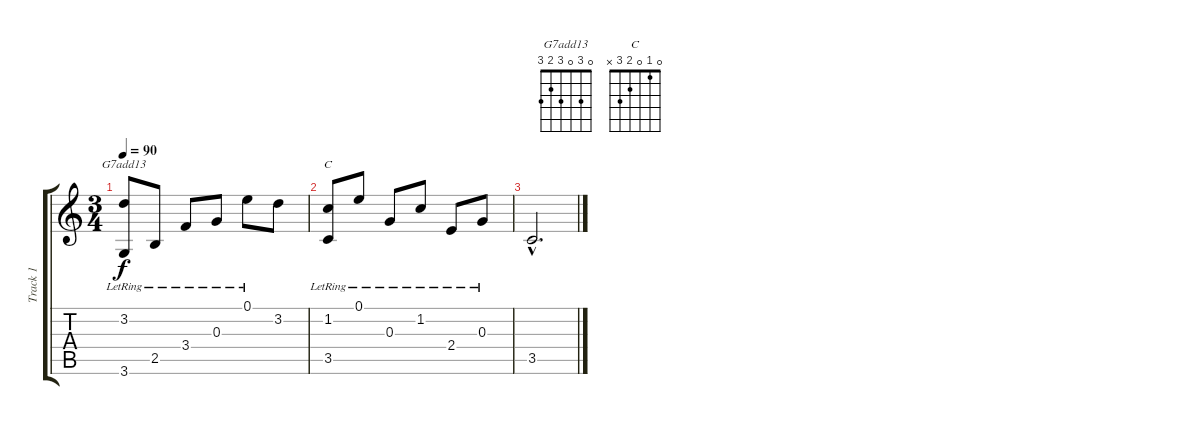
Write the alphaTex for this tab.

\track ("Track 1" "Track 1") {instrument acousticguitarnylon}
\staff {score tabs}
\tuning (E4 B3 G3 D3 A2 E2) {hide}
\chord ("G7add13" 0 3 0 3 2 3)
\chord ("C" 0 1 0 2 3 x)
\ts (3 4)
\tempo 90
\clef g2
\ks c
(3.2{lr} 3.6{lr}).8{ch "G7add13" dy f} 2.5{lr}.8 3.4{lr}.8 0.3{lr}.8 0.1{lr}.8 3.2.8 |
(1.2{lr} 3.5{lr}).8{ch "C"} 0.1{lr}.8 0.3{lr}.8 1.2{lr}.8 2.4{lr}.8 0.3{lr}.8 |
3.5{hac}.2{d}
